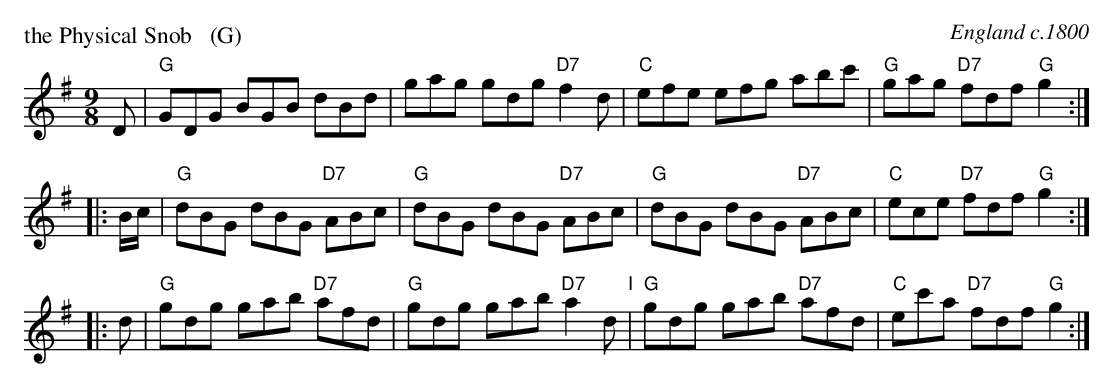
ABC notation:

X:1
P: the Physical Snob   (G)
O: England c.1800
M: 9/8
L: 1/8
K: G
D \
| "G"GDG BGB dBd | gag gdg "D7"f2d | "C"efe efg abc' | "G"gag "D7"fdf "G"g2 :|
|: B/c/ \
| "G"dBG dBG "D7"ABc | "G"dBG dBG "D7"ABc | "G"dBG dBG "D7"ABc | "C"ece "D7"fdf "G"g2 :|
|: d \
| "G"gdg gab "D7"afd | "G"gdg gab "D7"a2d "I"| "G"gdg gab "D7"afd | "C"ec'a "D7"fdf "G"g2 :|
